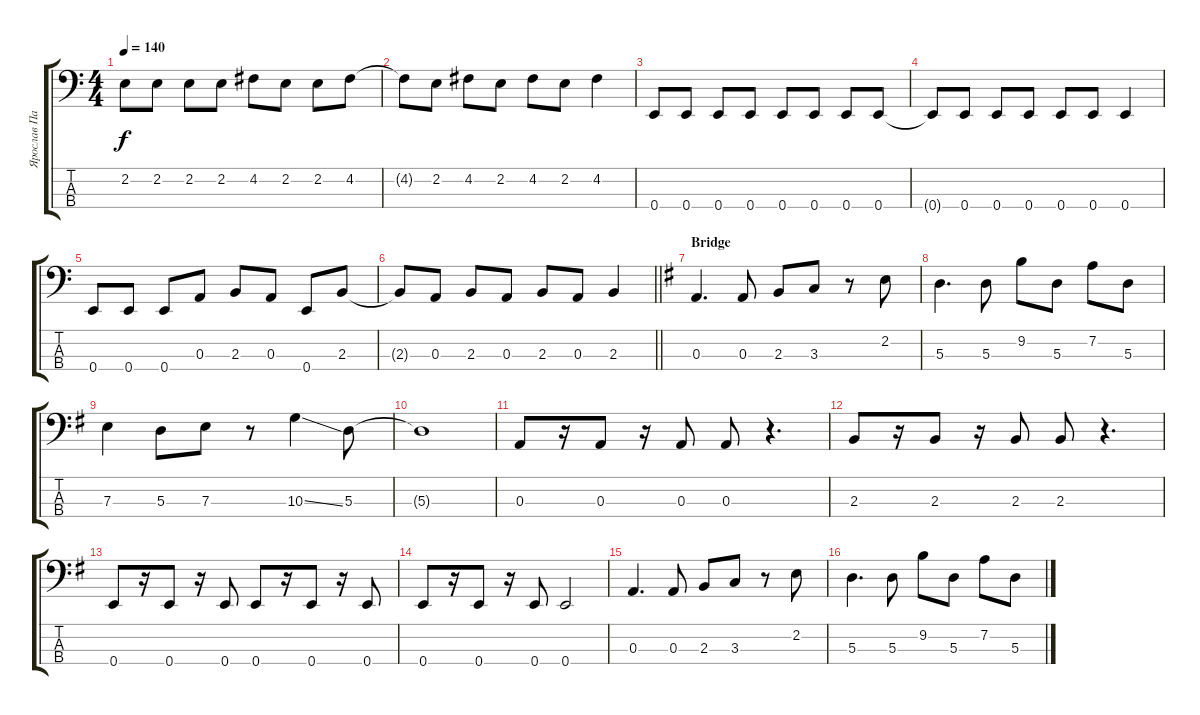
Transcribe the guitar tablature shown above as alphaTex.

\track ("Ярослав Пастухов" "Ярослав Па") {instrument electricbasspick}
\staff {score tabs}
\tuning (G2 D2 A1 E1) {hide}
\ts (4 4)
\tempo 140
\clef f4
\ks c
2.2.8{dy f} 2.2.8 2.2.8 2.2.8 4.2.8 2.2.8 2.2.8 4.2.8 |
4.2{t}.8 2.2.8 4.2.8 2.2.8 4.2.8 2.2.8 4.2.4 |
0.4.8 0.4.8 0.4.8 0.4.8 0.4.8 0.4.8 0.4.8 0.4.8 |
0.4{t}.8 0.4.8 0.4.8 0.4.8 0.4.8 0.4.8 0.4.4 |
0.4.8 0.4.8 0.4.8 0.3.8 2.3.8 0.3.8 0.4.8 2.3.8 |
\barLineRight lightlight
2.3{t}.8 0.3.8 2.3.8 0.3.8 2.3.8 0.3.8 2.3.4 |
\section ("" "Bridge")
\ks g
0.3.4{d} 0.3.8 2.3.8 3.3.8 r.8 2.2.8 |
5.3.4{d} 5.3.8 9.2.8 5.3.8 7.2.8 5.3.8 |
7.3.4 5.3.8 7.3.8 r.8 10.3{ss}.4 5.3.8 |
5.3{t}.1 |
0.3.8 r.16 0.3.8 r.16 0.3.8 0.3.8 r.4{d} |
2.3.8 r.16 2.3.8 r.16 2.3.8 2.3.8 r.4{d} |
0.4.8 r.16 0.4.8 r.16 0.4.8 0.4.8 r.16 0.4.8 r.16 0.4.8 |
0.4.8 r.16 0.4.8 r.16 0.4.8 0.4.2 |
0.3.4{d} 0.3.8 2.3.8 3.3.8 r.8 2.2.8 |
5.3.4{d} 5.3.8 9.2.8 5.3.8 7.2.8 5.3.8
